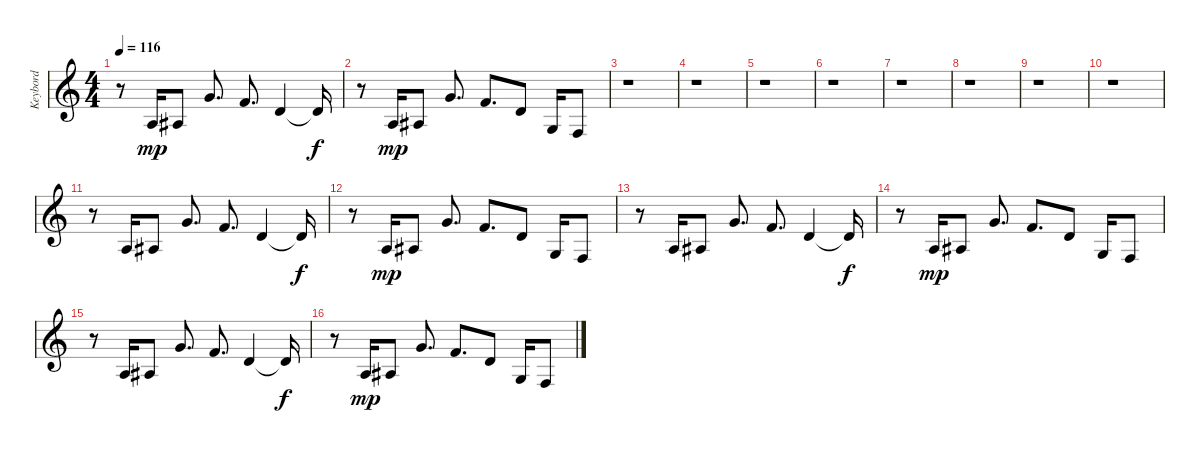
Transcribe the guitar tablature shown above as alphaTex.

\track ("Keybord" "Keybord") {instrument electricgrandpiano}
\staff {score}
\tuning (E4 B3 G3 D3 A2 E2) {hide}
\ts (4 4)
\tempo 116
\clef g2
\ks c
r.8{dy f} 2.3.16{dy mp} 3.3.8 3.1.8{d} 1.1.8{d} 3.2.4 3.2{t}.16{dy f} |
r.8 2.3.16{dy mp} 3.3.8 3.1.8{d} 1.1.8{d} 3.2.8 0.3.16 3.4.8 |
r.1 |
r.1 |
r.1 |
r.1 |
r.1 |
r.1 |
r.1 |
r.1 |
r.8 2.3.16 3.3.8 3.1.8{d} 1.1.8{d} 3.2.4 3.2{t}.16{dy f} |
r.8 2.3.16{dy mp} 3.3.8 3.1.8{d} 1.1.8{d} 3.2.8 0.3.16 3.4.8 |
r.8 2.3.16 3.3.8 3.1.8{d} 1.1.8{d} 3.2.4 3.2{t}.16{dy f} |
r.8 2.3.16{dy mp} 3.3.8 3.1.8{d} 1.1.8{d} 3.2.8 0.3.16 3.4.8 |
r.8 2.3.16 3.3.8 3.1.8{d} 1.1.8{d} 3.2.4 3.2{t}.16{dy f} |
r.8 2.3.16{dy mp} 3.3.8 3.1.8{d} 1.1.8{d} 3.2.8 0.3.16 3.4.8
